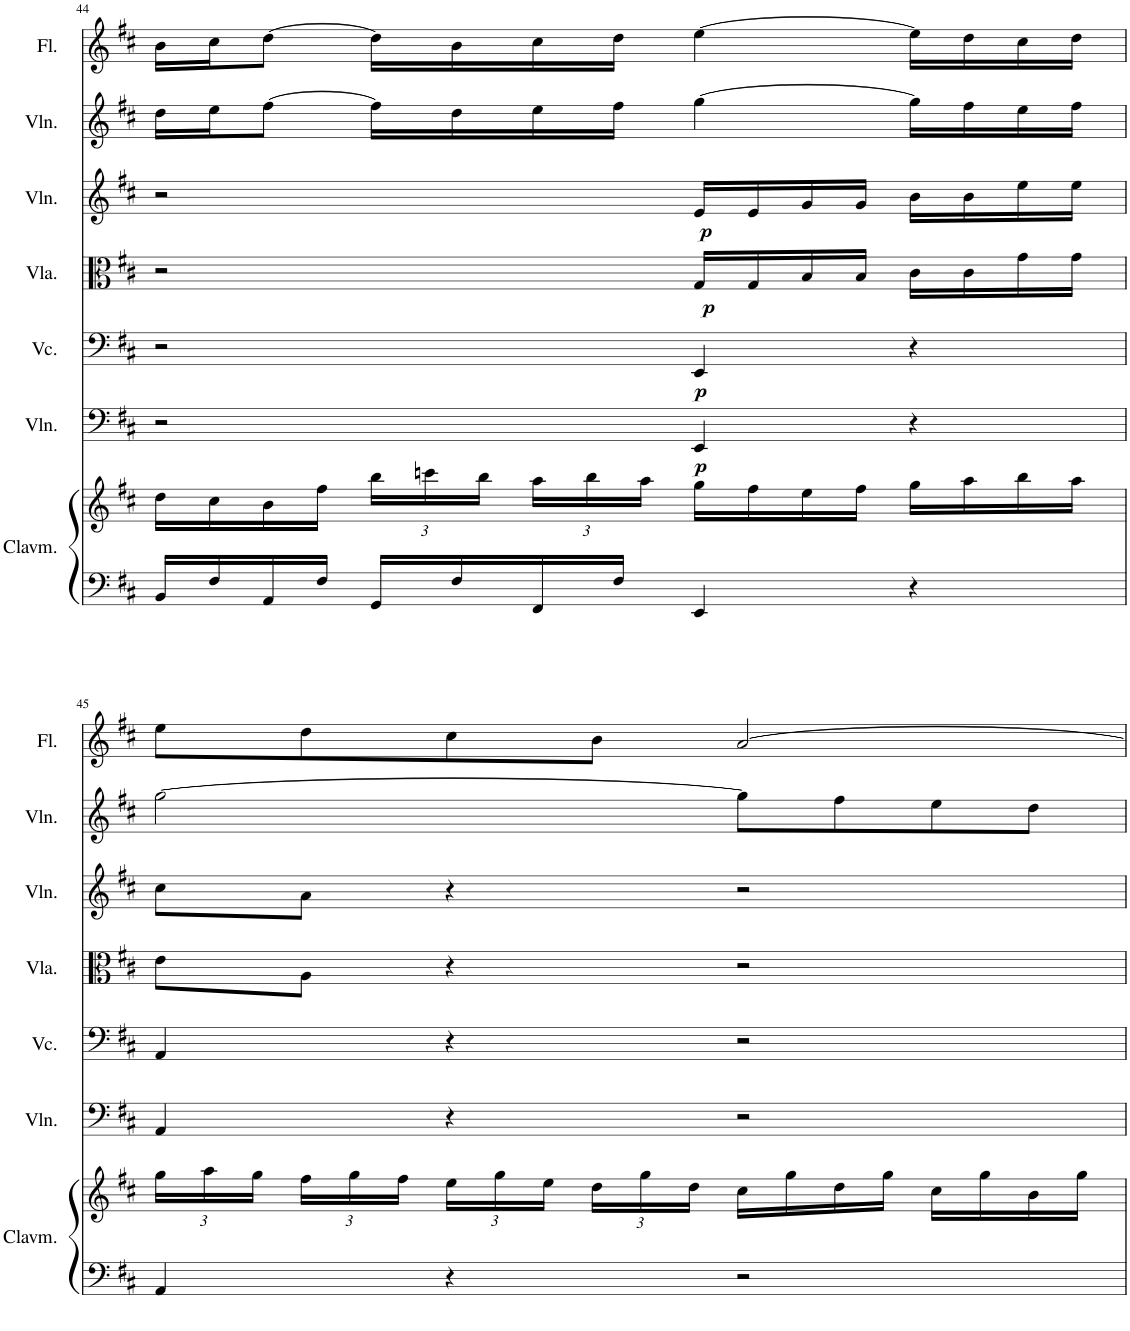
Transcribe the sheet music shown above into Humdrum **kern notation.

**kern	**kern	**kern	**dynam	**kern	**dynam	**kern	**dynam	**kern	**dynam	**kern	**kern
*part7	*part7	*part6	*part6	*part5	*part5	*part4	*part4	*part3	*part3	*part2	*part1
*staff8	*staff7	*staff6	*staff6	*staff5	*staff5	*staff4	*staff4	*staff3	*staff3	*staff2	*staff1
*I"Clavicémbalo	*	*I"Violón	*	*I"Violonchelo	*	*I"Viola	*	*I"Violín	*	*I"Violín	*I"Flauta
*I'Clavm.	*	*I'Vln.	*	*I'Vc.	*	*I'Vla.	*	*I'Vln.	*	*I'Vln.	*I'Fl.
!!LO:PB:g=z
*clefF4	*clefG2	*clefF4	*	*clefF4	*	*clefC3	*	*clefG2	*	*clefG2	*clefG2
*	*	*ITrd7c12	*	*	*	*	*	*	*	*	*
*k[f#c#]	*k[f#c#]	*k[f#c#]	*	*k[f#c#]	*	*k[f#c#]	*	*k[f#c#]	*	*k[f#c#]	*k[f#c#]
*M2/2	*M2/2	*M2/2	*	*M2/2	*	*M2/2	*	*M2/2	*	*M2/2	*M2/2
*met(c|)	*met(c|)	*met(c|)	*	*met(c|)	*	*met(c|)	*	*met(c|)	*	*met(c|)	*met(c|)
=44	=44	=44	=44	=44	=44	=44	=44	=44	=44	=44	=44
16BB/LL	16dd\LL	2r	.	2r	.	2r	.	2r	.	16dd\LL	16b\LL
16F#/	16cc#\	.	.	.	.	.	.	.	.	16ee\J	16cc#\J
16AA/	16b\	.	.	.	.	.	.	.	.	[8ff#\J	[8dd\J
16F#/JJ	16ff#\JJ	.	.	.	.	.	.	.	.	.	.
*	*Xbrackettup	*	*	*	*	*	*	*	*	*	*
16GG/LL	24bb\LL	.	.	.	.	.	.	.	.	16ff#\LL]	16dd\LL]
.	24cccn\	.	.	.	.	.	.	.	.	.	.
16F#/	.	.	.	.	.	.	.	.	.	16dd\	16b\
.	24bb\JJ	.	.	.	.	.	.	.	.	.	.
16FF#/	24aa\LL	.	.	.	.	.	.	.	.	16ee\	16cc#\
.	24bb\	.	.	.	.	.	.	.	.	.	.
16F#/JJ	.	.	.	.	.	.	.	.	.	16ff#\JJ	16dd\JJ
.	24aa\JJ	.	.	.	.	.	.	.	.	.	.
!	!	!	!LO:DY:b	!	!LO:DY:b	!	!LO:DY:b	!	!LO:DY:b	!	!
4EE/	16gg\LL	4EE/	p	4EE/	p	16G/LL	p	16e/LL	p	[4gg\	[4ee\
.	16ff#\	.	.	.	.	16G/	.	16e/	.	.	.
.	16ee\	.	.	.	.	16B/	.	16g/	.	.	.
.	16ff#\JJ	.	.	.	.	16B/JJ	.	16g/JJ	.	.	.
4r	16gg\LL	4r	.	4r	.	16c#\LL	.	16b\LL	.	16gg\LL]	16ee\LL]
.	16aa\	.	.	.	.	16c#\	.	16b\	.	16ff#\	16dd\
.	16bb\	.	.	.	.	16g\	.	16ee\	.	16ee\	16cc#\
.	16aa\JJ	.	.	.	.	16g\JJ	.	16ee\JJ	.	16ff#\JJ	16dd\JJ
!!LO:LB:g=z
=45	=45	=45	=45	=45	=45	=45	=45	=45	=45	=45	=45
4AA/	24gg\LL	4AA/	.	4AA/	.	8e\L	.	8cc#\L	.	[2gg\	8ee\L
.	24aa\	.	.	.	.	.	.	.	.	.	.
.	24gg\JJ	.	.	.	.	.	.	.	.	.	.
.	24ff#\LL	.	.	.	.	8A\J	.	8a\J	.	.	8dd\
.	24gg\	.	.	.	.	.	.	.	.	.	.
.	24ff#\JJ	.	.	.	.	.	.	.	.	.	.
4r	24ee\LL	4r	.	4r	.	4r	.	4r	.	.	8cc#\
.	24gg\	.	.	.	.	.	.	.	.	.	.
.	24ee\JJ	.	.	.	.	.	.	.	.	.	.
.	24dd\LL	.	.	.	.	.	.	.	.	.	8b\J
.	24gg\	.	.	.	.	.	.	.	.	.	.
.	24dd\JJ	.	.	.	.	.	.	.	.	.	.
2r	16cc#\LL	2r	.	2r	.	2r	.	2r	.	8gg\L]	[2a/
.	16gg\	.	.	.	.	.	.	.	.	.	.
.	16dd\	.	.	.	.	.	.	.	.	8ff#\	.
.	16gg\JJ	.	.	.	.	.	.	.	.	.	.
.	16cc#\LL	.	.	.	.	.	.	.	.	8ee\	.
.	16gg\	.	.	.	.	.	.	.	.	.	.
.	16b\	.	.	.	.	.	.	.	.	8dd\J	.
.	16gg\JJ	.	.	.	.	.	.	.	.	.	.
=	=	=	=	=	=	=	=	=	=	=	=
*-	*-	*-	*-	*-	*-	*-	*-	*-	*-	*-	*-
